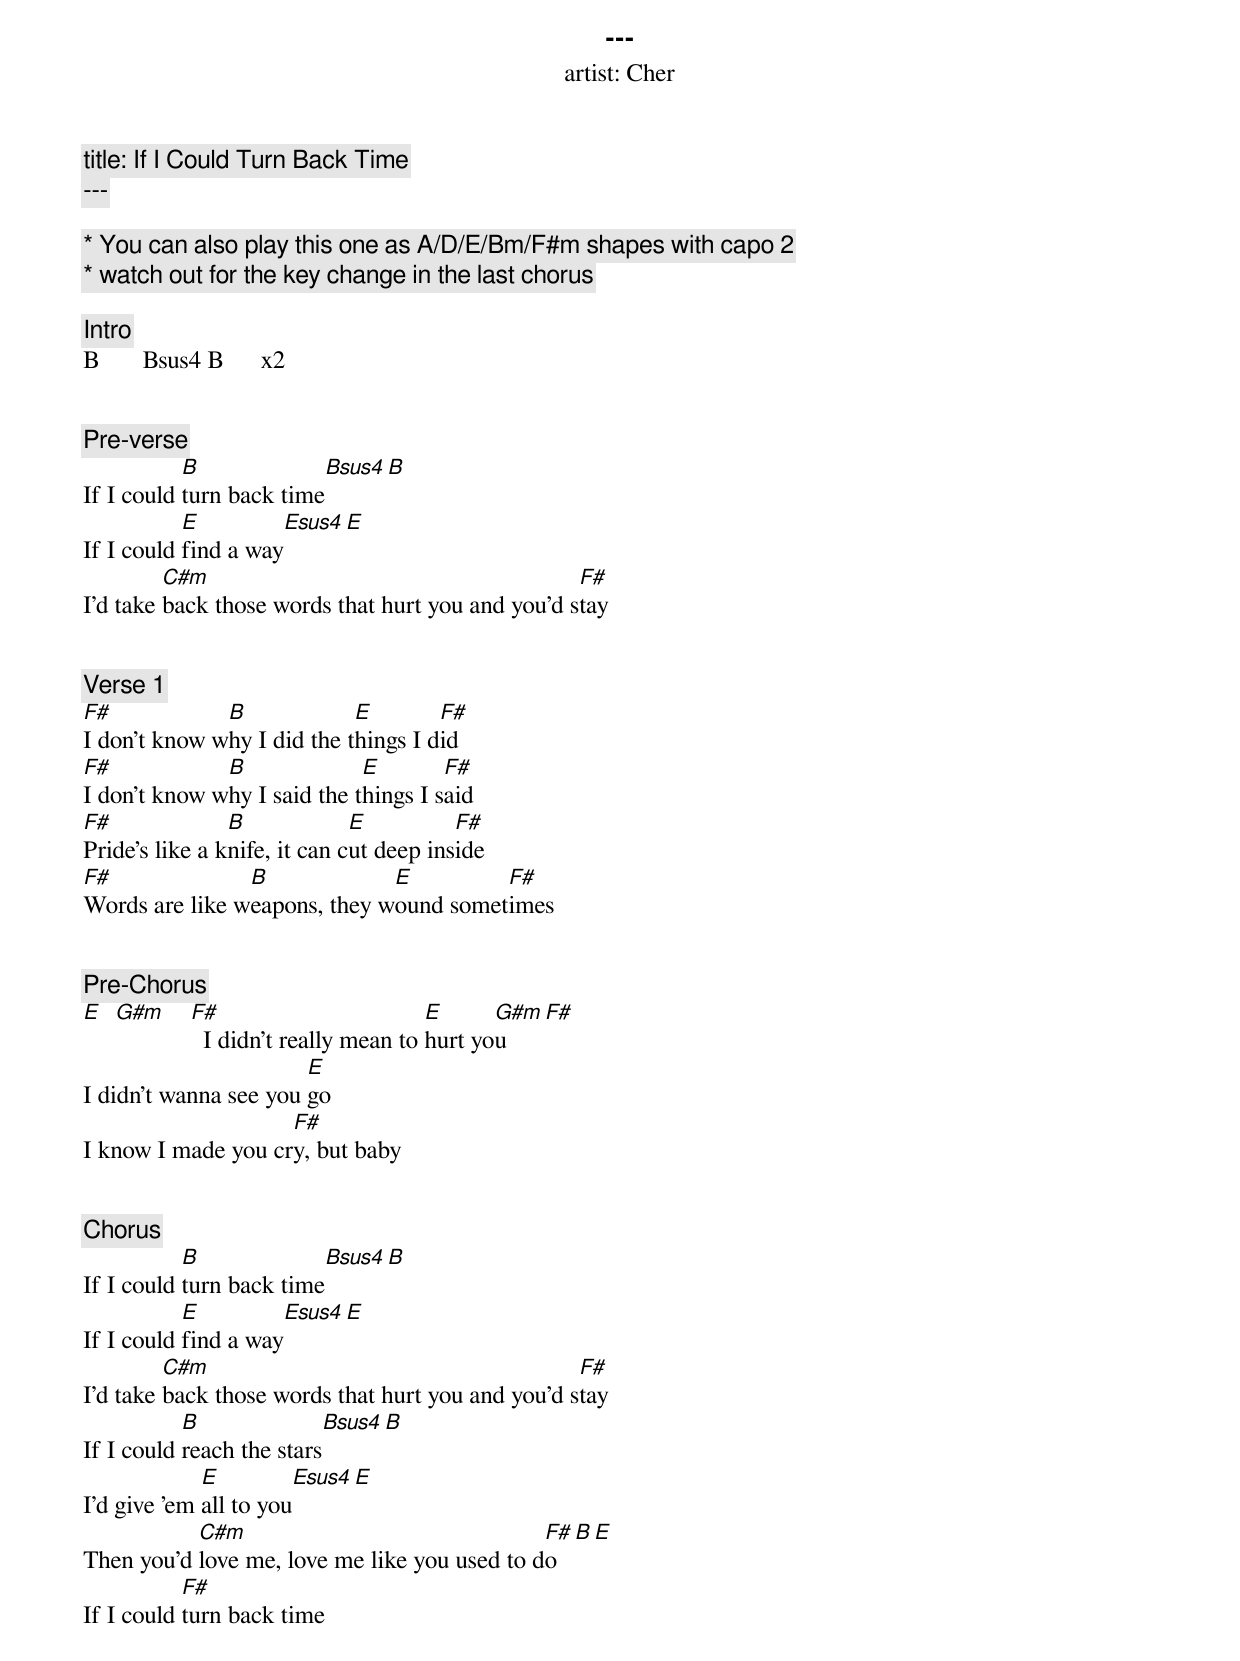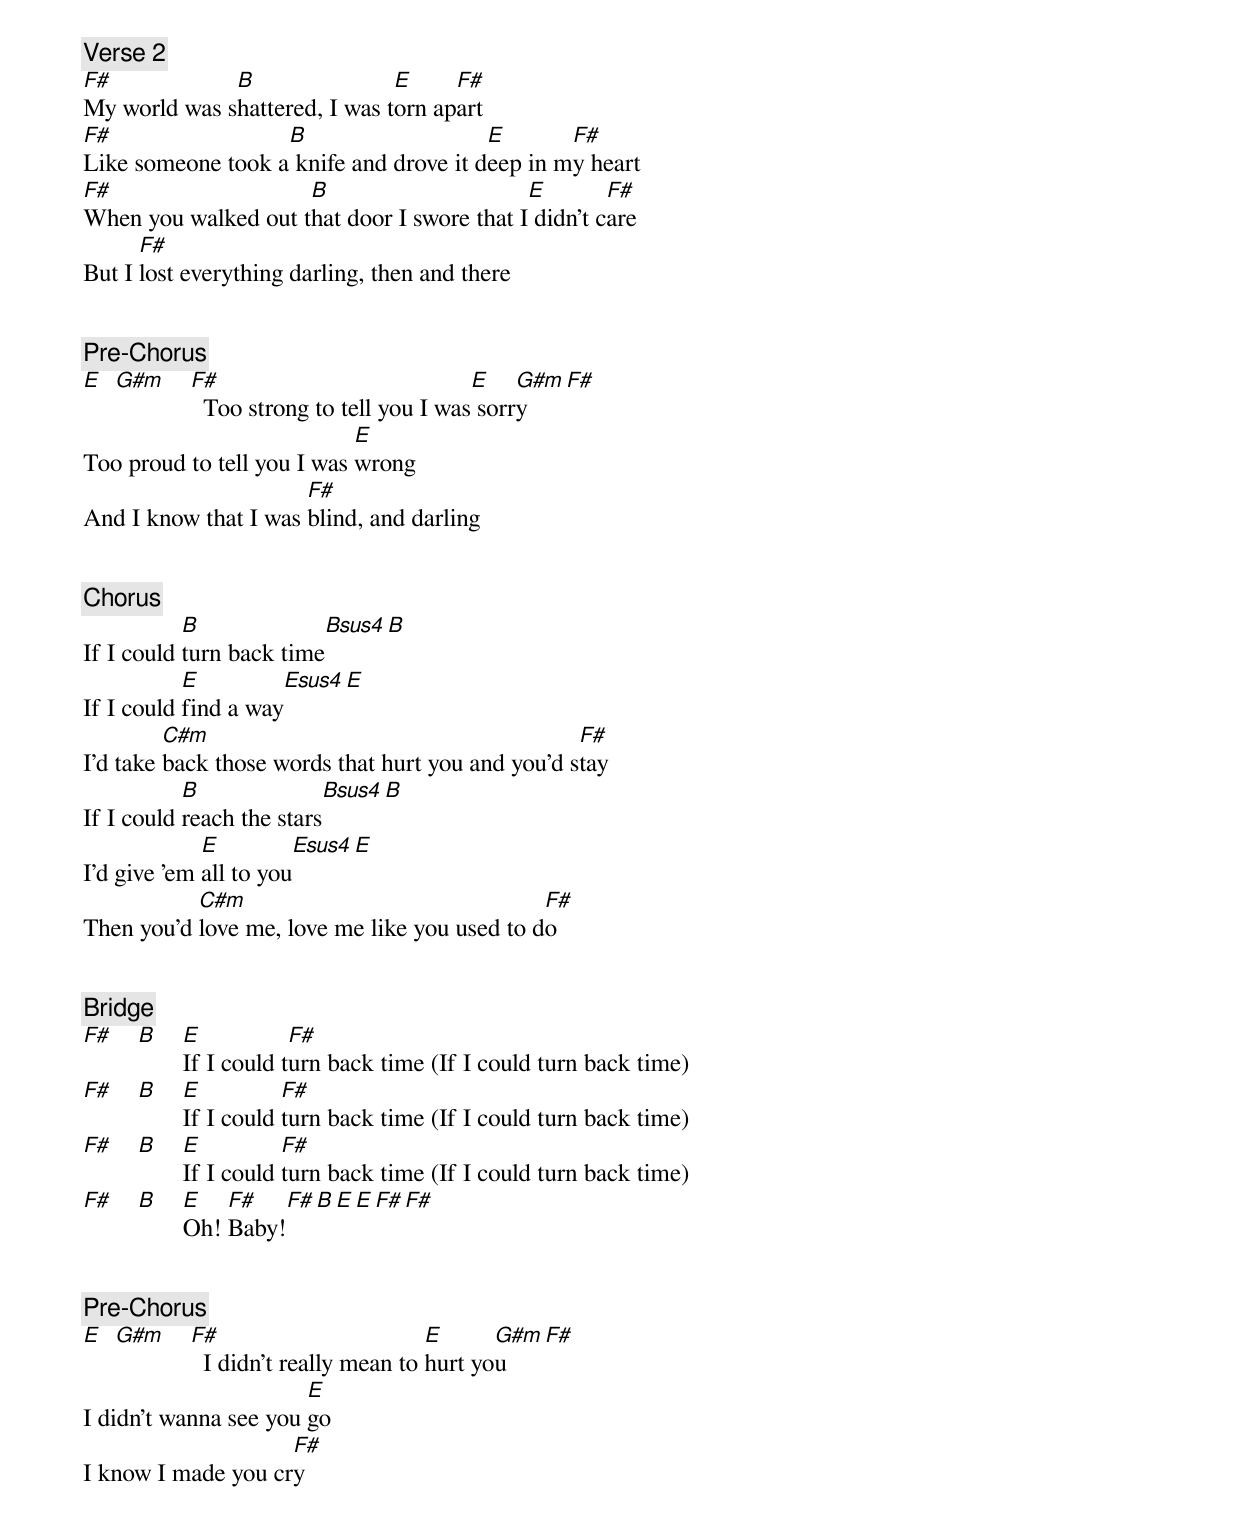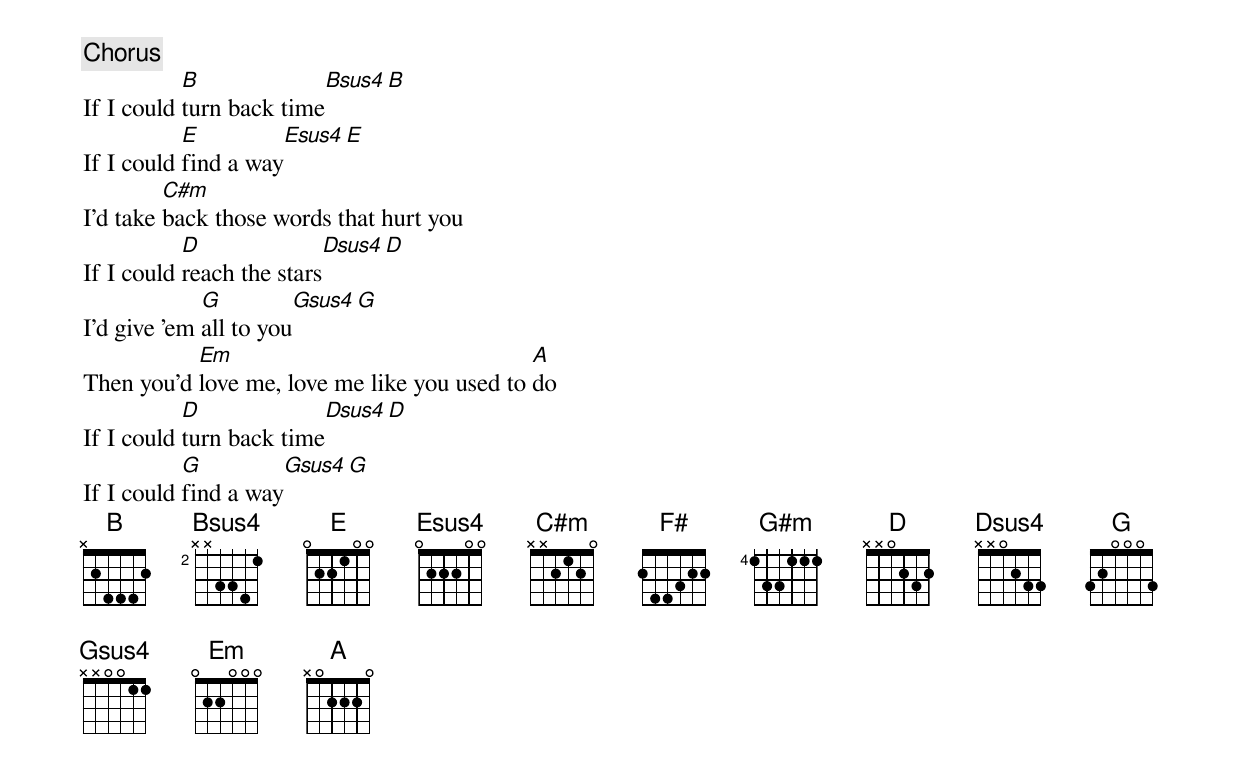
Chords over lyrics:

---
artist: Cher
title: If I Could Turn Back Time
---

* You can also play this one as A/D/E/Bm/F#m shapes with capo 2
* watch out for the key change in the last chorus

[Intro]
B       Bsus4 B      x2


[Pre-verse]
           B              Bsus4 B
If I could turn back time
           E          Esus4 E
If I could find a way
         C#m                                       F#
I'd take back those words that hurt you and you'd stay


[Verse 1]
F#            B             E        F#
I don't know why I did the things I did
F#            B              E        F#
I don't know why I said the things I said
F#              B             E          F#
Pride's like a knife, it can cut deep inside
F#              B             E         F#
Words are like weapons, they wound sometimes


[Pre-Chorus]
E G#m F#                        E      G#m F#
        I didn't really mean to hurt you
                       E
I didn't wanna see you go
                    F#
I know I made you cry, but baby


[Chorus]
           B              Bsus4 B
If I could turn back time
           E          Esus4 E
If I could find a way
         C#m                                       F#
I'd take back those words that hurt you and you'd stay
           B               Bsus4 B
If I could reach the stars
             E          Esus4 E
I'd give 'em all to you
           C#m                                F#  B   E
Then you'd love me, love me like you used to do
           F#
If I could turn back time


[Verse 2]
F#            B                E     F#
My world was shattered, I was torn apart
F#                 B                    E       F#
Like someone took a knife and drove it deep in my heart
F#                   B                      E        F#
When you walked out that door I swore that I didn't care
      F#
But I lost everything darling, then and there


[Pre-Chorus]
E G#m F#                            E    G#m F#
        Too strong to tell you I was sorry
                            E
Too proud to tell you I was wrong
                      F#
And I know that I was blind, and darling


[Chorus]
           B              Bsus4 B
If I could turn back time
           E          Esus4 E
If I could find a way
         C#m                                       F#
I'd take back those words that hurt you and you'd stay
           B               Bsus4 B
If I could reach the stars
             E          Esus4 E
I'd give 'em all to you
           C#m                                F#
Then you'd love me, love me like you used to do


[Bridge]
F#  B   E           F#
        If I could turn back time (If I could turn back time)
F#  B   E          F#
        If I could turn back time (If I could turn back time)
F#  B   E          F#
        If I could turn back time (If I could turn back time)
F#  B   E   F#   F#  B   E E  F# F#
        Oh! Baby!


[Pre-Chorus]
E G#m F#                        E      G#m F#
        I didn't really mean to hurt you
                       E
I didn't wanna see you go
                    F#
I know I made you cry


[Chorus]
           B              Bsus4 B
If I could turn back time
           E          Esus4 E
If I could find a way
         C#m
I'd take back those words that hurt you
           D               Dsus4 D
If I could reach the stars
             G          Gsus4  G
I'd give 'em all to you
           Em                                A
Then you'd love me, love me like you used to do
           D              Dsus4 D
If I could turn back time
           G          Gsus4  G
If I could find a way
